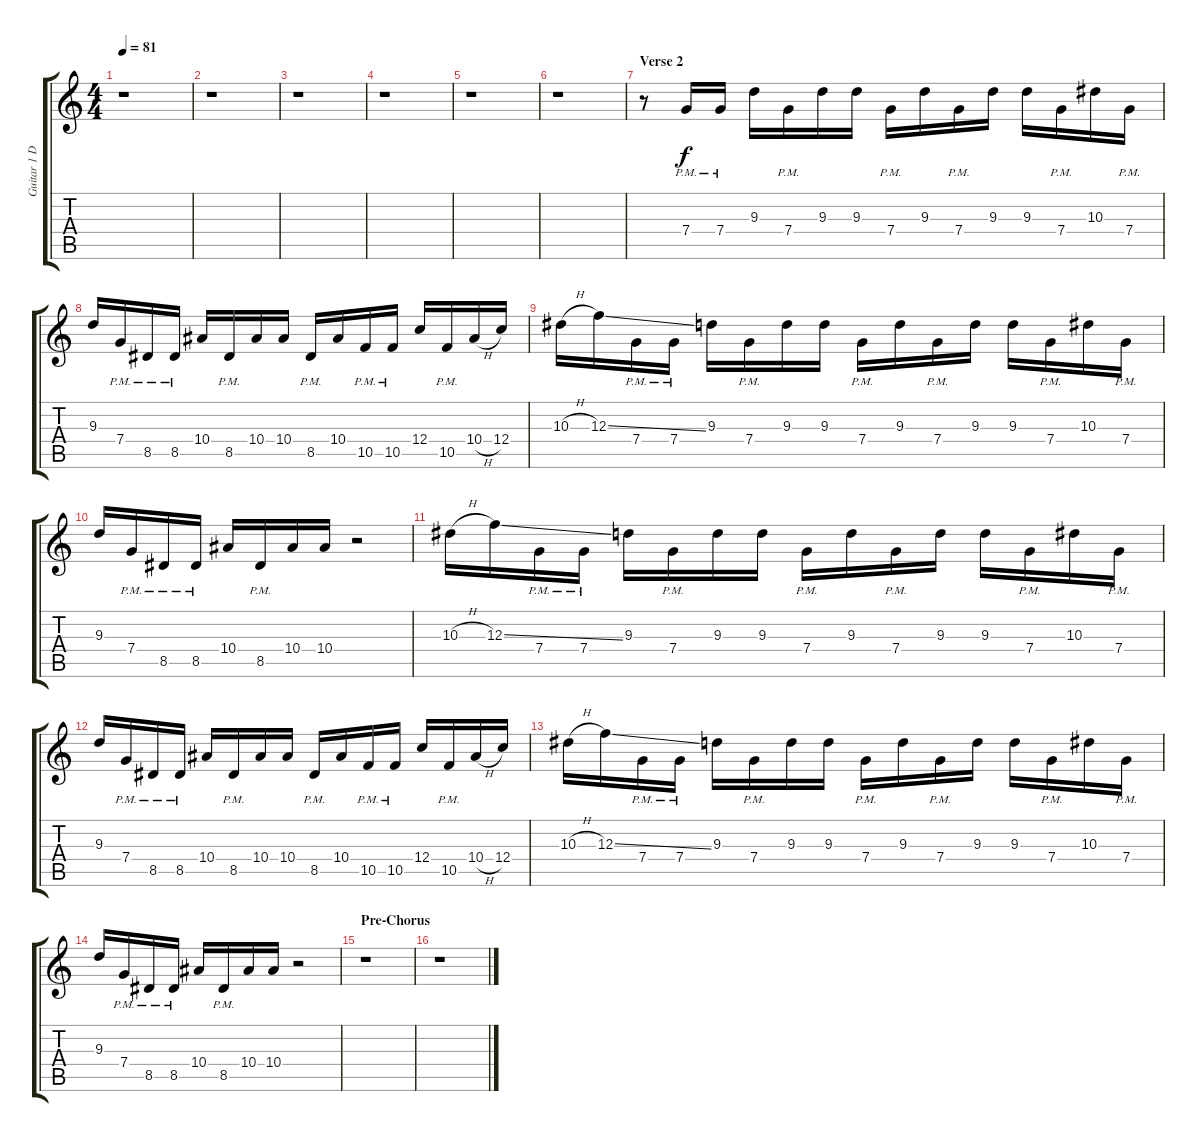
\track ("Guitar 1 Delay" "Guitar 1 D") {instrument electricguitarclean}
\staff {score tabs}
\tuning (D4 A3 F3 C3 G2 C2) {hide}
\ts (4 4)
\tempo 81
\clef g2
\ks c
r.1{dy f} |
r.1 |
r.1 |
r.1 |
r.1 |
r.1 |
\section ("" "Verse 2")
r.8 7.4{pm}.16 7.4{pm}.16 9.3.16 7.4{pm}.16 9.3.16 9.3.16 7.4{pm}.16 9.3.16 7.4{pm}.16 9.3.16 9.3.16 7.4{pm}.16 10.3.16 7.4{pm}.16 |
9.3.16 7.4{pm}.16 8.5{pm}.16 8.5{pm}.16 10.4.16 8.5{pm}.16 10.4.16 10.4.16 8.5{pm}.16 10.4.16 10.5{pm}.16 10.5{pm}.16 12.4.16 10.5{pm}.16 10.4{h}.16 12.4.16 |
10.3{h}.16 12.3{ss}.16 7.4{pm}.16 7.4{pm}.16 9.3.16 7.4{pm}.16 9.3.16 9.3.16 7.4{pm}.16 9.3.16 7.4{pm}.16 9.3.16 9.3.16 7.4{pm}.16 10.3.16 7.4{pm}.16 |
9.3.16 7.4{pm}.16 8.5{pm}.16 8.5{pm}.16 10.4.16 8.5{pm}.16 10.4.16 10.4.16 r.2 |
10.3{h}.16 12.3{ss}.16 7.4{pm}.16 7.4{pm}.16 9.3.16 7.4{pm}.16 9.3.16 9.3.16 7.4{pm}.16 9.3.16 7.4{pm}.16 9.3.16 9.3.16 7.4{pm}.16 10.3.16 7.4{pm}.16 |
9.3.16 7.4{pm}.16 8.5{pm}.16 8.5{pm}.16 10.4.16 8.5{pm}.16 10.4.16 10.4.16 8.5{pm}.16 10.4.16 10.5{pm}.16 10.5{pm}.16 12.4.16 10.5{pm}.16 10.4{h}.16 12.4.16 |
10.3{h}.16 12.3{ss}.16 7.4{pm}.16 7.4{pm}.16 9.3.16 7.4{pm}.16 9.3.16 9.3.16 7.4{pm}.16 9.3.16 7.4{pm}.16 9.3.16 9.3.16 7.4{pm}.16 10.3.16 7.4{pm}.16 |
9.3.16 7.4{pm}.16 8.5{pm}.16 8.5{pm}.16 10.4.16 8.5{pm}.16 10.4.16 10.4.16 r.2 |
\section ("" "Pre-Chorus")
r.1 |
r.1
